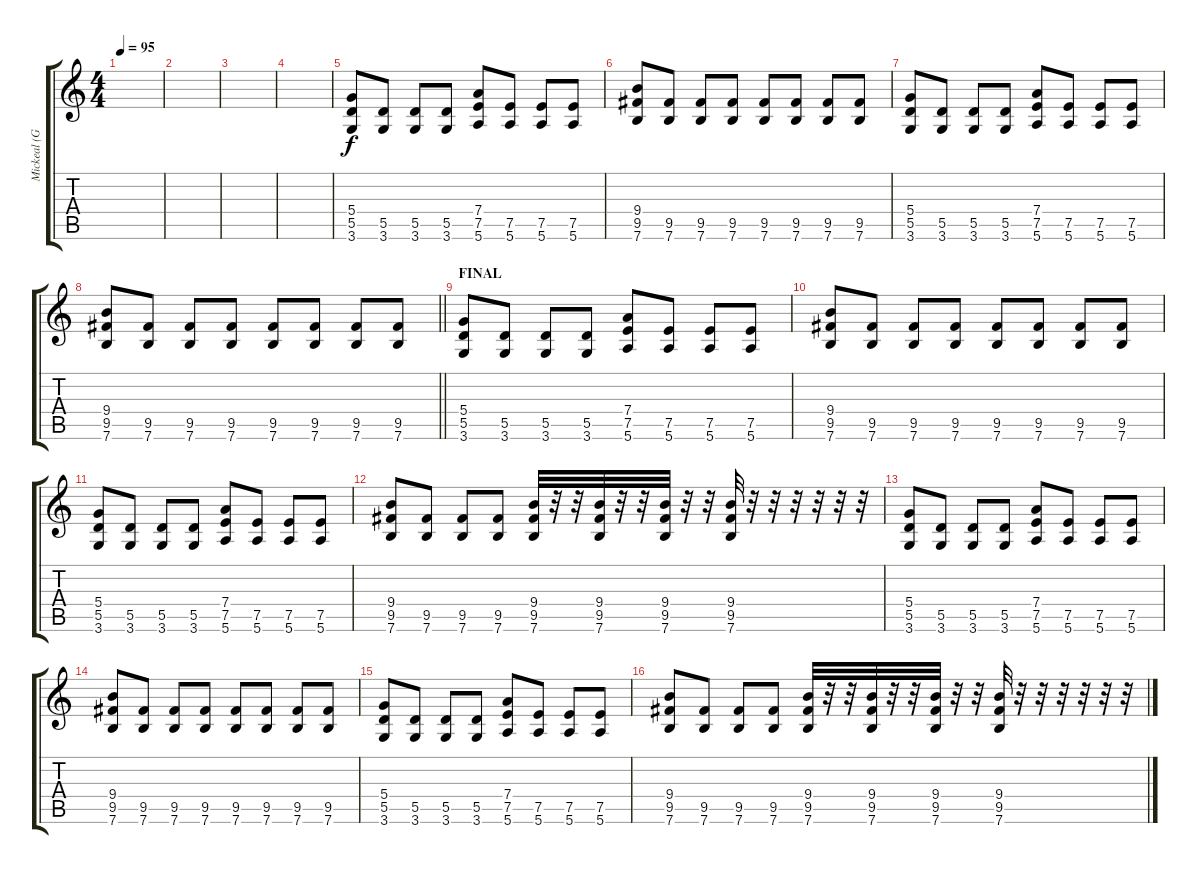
\track ("Mickeal (Guitar_01)" "Mickeal (G") {instrument overdrivenguitar}
\staff {score tabs}
\tuning (E4 B3 G3 D3 A2 E2) {hide}
\ts (4 4)
\tempo 95
\clef g2
\ks c
|
|
|
|
(5.4 5.5 3.6).8 (5.5 3.6).8 (5.5 3.6).8 (5.5 3.6).8 (7.4 7.5 5.6).8 (7.5 5.6).8 (7.5 5.6).8 (7.5 5.6).8 |
(9.4 9.5 7.6).8 (9.5 7.6).8 (9.5 7.6).8 (9.5 7.6).8 (9.5 7.6).8 (9.5 7.6).8 (9.5 7.6).8 (9.5 7.6).8 |
(5.4 5.5 3.6).8 (5.5 3.6).8 (5.5 3.6).8 (5.5 3.6).8 (7.4 7.5 5.6).8 (7.5 5.6).8 (7.5 5.6).8 (7.5 5.6).8 |
\barLineRight lightlight
(9.4 9.5 7.6).8 (9.5 7.6).8 (9.5 7.6).8 (9.5 7.6).8 (9.5 7.6).8 (9.5 7.6).8 (9.5 7.6).8 (9.5 7.6).8 |
\section ("" "FINAL")
(5.4 5.5 3.6).8 (5.5 3.6).8 (5.5 3.6).8 (5.5 3.6).8 (7.4 7.5 5.6).8 (7.5 5.6).8 (7.5 5.6).8 (7.5 5.6).8 |
(9.4 9.5 7.6).8 (9.5 7.6).8 (9.5 7.6).8 (9.5 7.6).8 (9.5 7.6).8 (9.5 7.6).8 (9.5 7.6).8 (9.5 7.6).8 |
(5.4 5.5 3.6).8 (5.5 3.6).8 (5.5 3.6).8 (5.5 3.6).8 (7.4 7.5 5.6).8 (7.5 5.6).8 (7.5 5.6).8 (7.5 5.6).8 |
(9.4 9.5 7.6).8 (9.5 7.6).8 (9.5 7.6).8 (9.5 7.6).8 (9.4 9.5 7.6).32 r.32 r.32 (9.4 9.5 7.6).32 r.32 r.32 (9.4 9.5 7.6).32 r.32 r.32 (9.4 9.5 7.6).32 r.32 r.32 r.32 r.32 r.32 r.32 |
(5.4 5.5 3.6).8 (5.5 3.6).8 (5.5 3.6).8 (5.5 3.6).8 (7.4 7.5 5.6).8 (7.5 5.6).8 (7.5 5.6).8 (7.5 5.6).8 |
(9.4 9.5 7.6).8 (9.5 7.6).8 (9.5 7.6).8 (9.5 7.6).8 (9.5 7.6).8 (9.5 7.6).8 (9.5 7.6).8 (9.5 7.6).8 |
(5.4 5.5 3.6).8 (5.5 3.6).8 (5.5 3.6).8 (5.5 3.6).8 (7.4 7.5 5.6).8 (7.5 5.6).8 (7.5 5.6).8 (7.5 5.6).8 |
(9.4 9.5 7.6).8 (9.5 7.6).8 (9.5 7.6).8 (9.5 7.6).8 (9.4 9.5 7.6).32 r.32 r.32 (9.4 9.5 7.6).32 r.32 r.32 (9.4 9.5 7.6).32 r.32 r.32 (9.4 9.5 7.6).32 r.32 r.32 r.32 r.32 r.32 r.32
